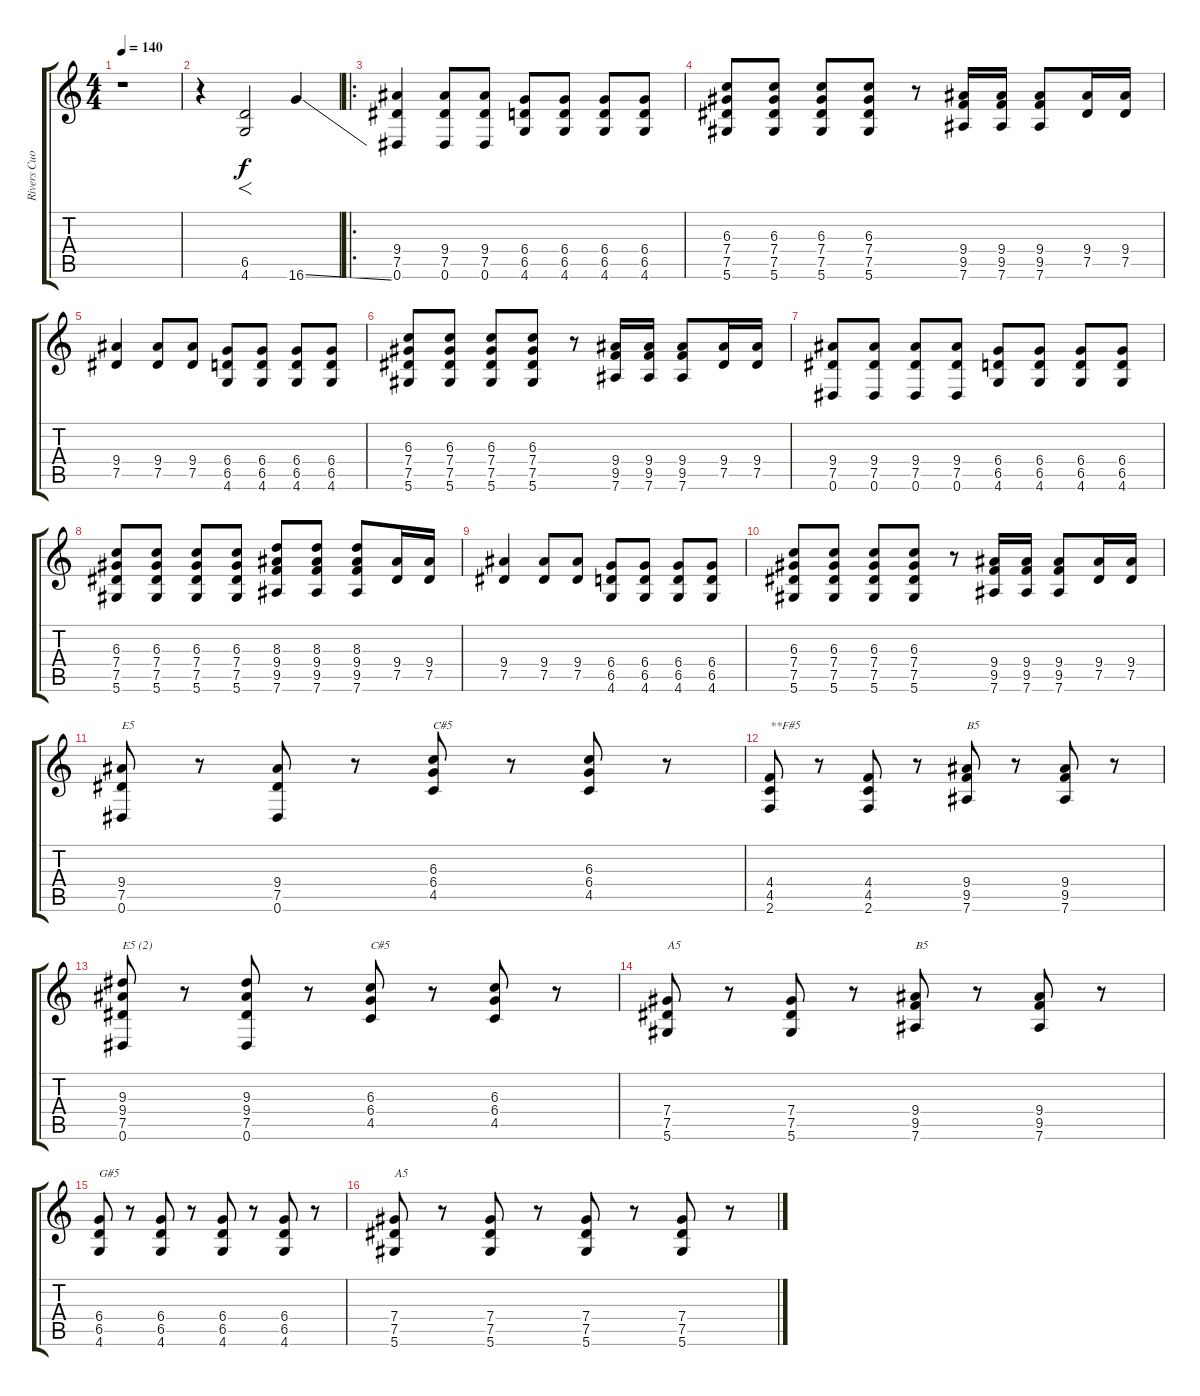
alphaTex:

\track ("Rivers Cuomo" "Rivers Cuo") {instrument distortionguitar}
\staff {score tabs}
\tuning (Eb4 Bb3 Gb3 Db3 Ab2 Eb2) {hide}
\ts (4 4)
\tempo 140
\clef g2
\ks c
r.1{dy f instrument distortionguitar} |
r.4 (6.5 4.6).2{f} 16.6{ss}.4 |
\ro
(9.4 7.5 0.6).4 (9.4 7.5 0.6).8 (9.4 7.5 0.6).8 (6.4 6.5 4.6).8 (6.4 6.5 4.6).8 (6.4 6.5 4.6).8 (6.4 6.5 4.6).8 |
(6.3 7.4 7.5 5.6).8 (6.3 7.4 7.5 5.6).8 (6.3 7.4 7.5 5.6).8 (6.3 7.4 7.5 5.6).8 r.8 (9.4 9.5 7.6).16 (9.4 9.5 7.6).16 (9.4 9.5 7.6).8 (9.4 7.5).16 (9.4 7.5).16 |
(9.4 7.5).4 (9.4 7.5).8 (9.4 7.5).8 (6.4 6.5 4.6).8 (6.4 6.5 4.6).8 (6.4 6.5 4.6).8 (6.4 6.5 4.6).8 |
(6.3 7.4 7.5 5.6).8 (6.3 7.4 7.5 5.6).8 (6.3 7.4 7.5 5.6).8 (6.3 7.4 7.5 5.6).8 r.8 (9.4 9.5 7.6).16 (9.4 9.5 7.6).16 (9.4 9.5 7.6).8 (9.4 7.5).16 (9.4 7.5).16 |
(9.4 7.5 0.6).8 (9.4 7.5 0.6).8 (9.4 7.5 0.6).8 (9.4 7.5 0.6).8 (6.4 6.5 4.6).8 (6.4 6.5 4.6).8 (6.4 6.5 4.6).8 (6.4 6.5 4.6).8 |
(6.3 7.4 7.5 5.6).8 (6.3 7.4 7.5 5.6).8 (6.3 7.4 7.5 5.6).8 (6.3 7.4 7.5 5.6).8 (8.3 9.4 9.5 7.6).8 (8.3 9.4 9.5 7.6).8 (8.3 9.4 9.5 7.6).8 (9.4 7.5).16 (9.4 7.5).16 |
(9.4 7.5).4 (9.4 7.5).8 (9.4 7.5).8 (6.4 6.5 4.6).8 (6.4 6.5 4.6).8 (6.4 6.5 4.6).8 (6.4 6.5 4.6).8 |
(6.3 7.4 7.5 5.6).8 (6.3 7.4 7.5 5.6).8 (6.3 7.4 7.5 5.6).8 (6.3 7.4 7.5 5.6).8 r.8 (9.4 9.5 7.6).16 (9.4 9.5 7.6).16 (9.4 9.5 7.6).8 (9.4 7.5).16 (9.4 7.5).16 |
(9.4 7.5 0.6).8{txt "E5"} r.8 (9.4 7.5 0.6).8 r.8 (6.3 6.4 4.5).8{txt "C#5"} r.8 (6.3 6.4 4.5).8 r.8 |
(4.4 4.5 2.6).8{txt "**F#5"} r.8 (4.4 4.5 2.6).8 r.8 (9.4 9.5 7.6).8{txt "B5"} r.8 (9.4 9.5 7.6).8 r.8 |
(9.3 9.4 7.5 0.6).8{txt "E5 (2)"} r.8 (9.3 9.4 7.5 0.6).8 r.8 (6.3 6.4 4.5).8{txt "C#5"} r.8 (6.3 6.4 4.5).8 r.8 |
(7.4 7.5 5.6).8{txt "A5"} r.8 (7.4 7.5 5.6).8 r.8 (9.4 9.5 7.6).8{txt "B5"} r.8 (9.4 9.5 7.6).8 r.8 |
(6.4 6.5 4.6).8{txt "G#5"} r.8 (6.4 6.5 4.6).8 r.8 (6.4 6.5 4.6).8 r.8 (6.4 6.5 4.6).8 r.8 |
(7.4 7.5 5.6).8{txt "A5"} r.8 (7.4 7.5 5.6).8 r.8 (7.4 7.5 5.6).8 r.8 (7.4 7.5 5.6).8 r.8
